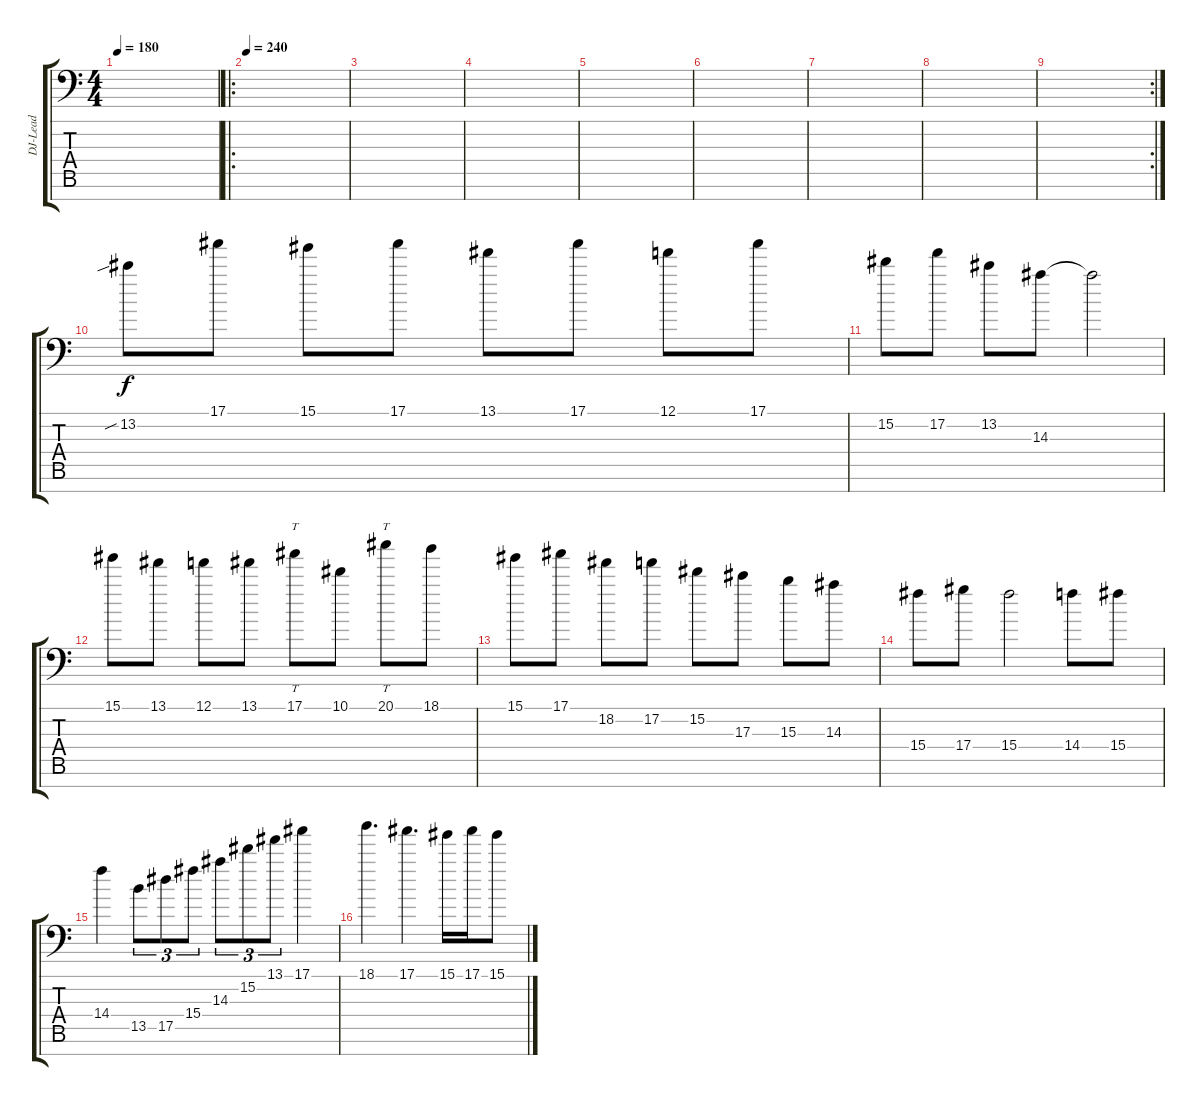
\track ("DJ-Lead" "DJ-Lead") {instrument acousticguitarsteel}
\staff {score tabs}
\tuning (F4 C4 Ab3 Eb3 Bb2 F2 Bb1) {hide}
\ts (4 4)
\tempo 180
\clef f4
\ks c
|
\ro
\tempo 240
|
|
|
|
|
|
|
\rc 2
|
13.2{sib}.8 17.1.8 15.1.8 17.1.8 13.1.8 17.1.8 12.1.8 17.1.8 |
15.2.8 17.2.8 13.2.8 14.3.8 14.3{t}.2 |
15.1.8 13.1.8 12.1.8 13.1.8 17.1.8{tt} 10.1.8 20.1.8{tt} 18.1.8 |
15.1.8 17.1.8 18.2.8 17.2.8 15.2.8 17.3.8 15.3.8 14.3.8 |
15.4.8 17.4.8 15.4.2 14.4.8 15.4.8 |
14.4.4 13.5.8{tu (3 2)} 17.5.8{tu (3 2)} 15.4.8{tu (3 2)} 14.3.8{tu (3 2)} 15.2.8{tu (3 2)} 13.1.8{tu (3 2)} 17.1.4 |
18.1.4{d} 17.1.4{d} 15.1.16 17.1.16 15.1.8
